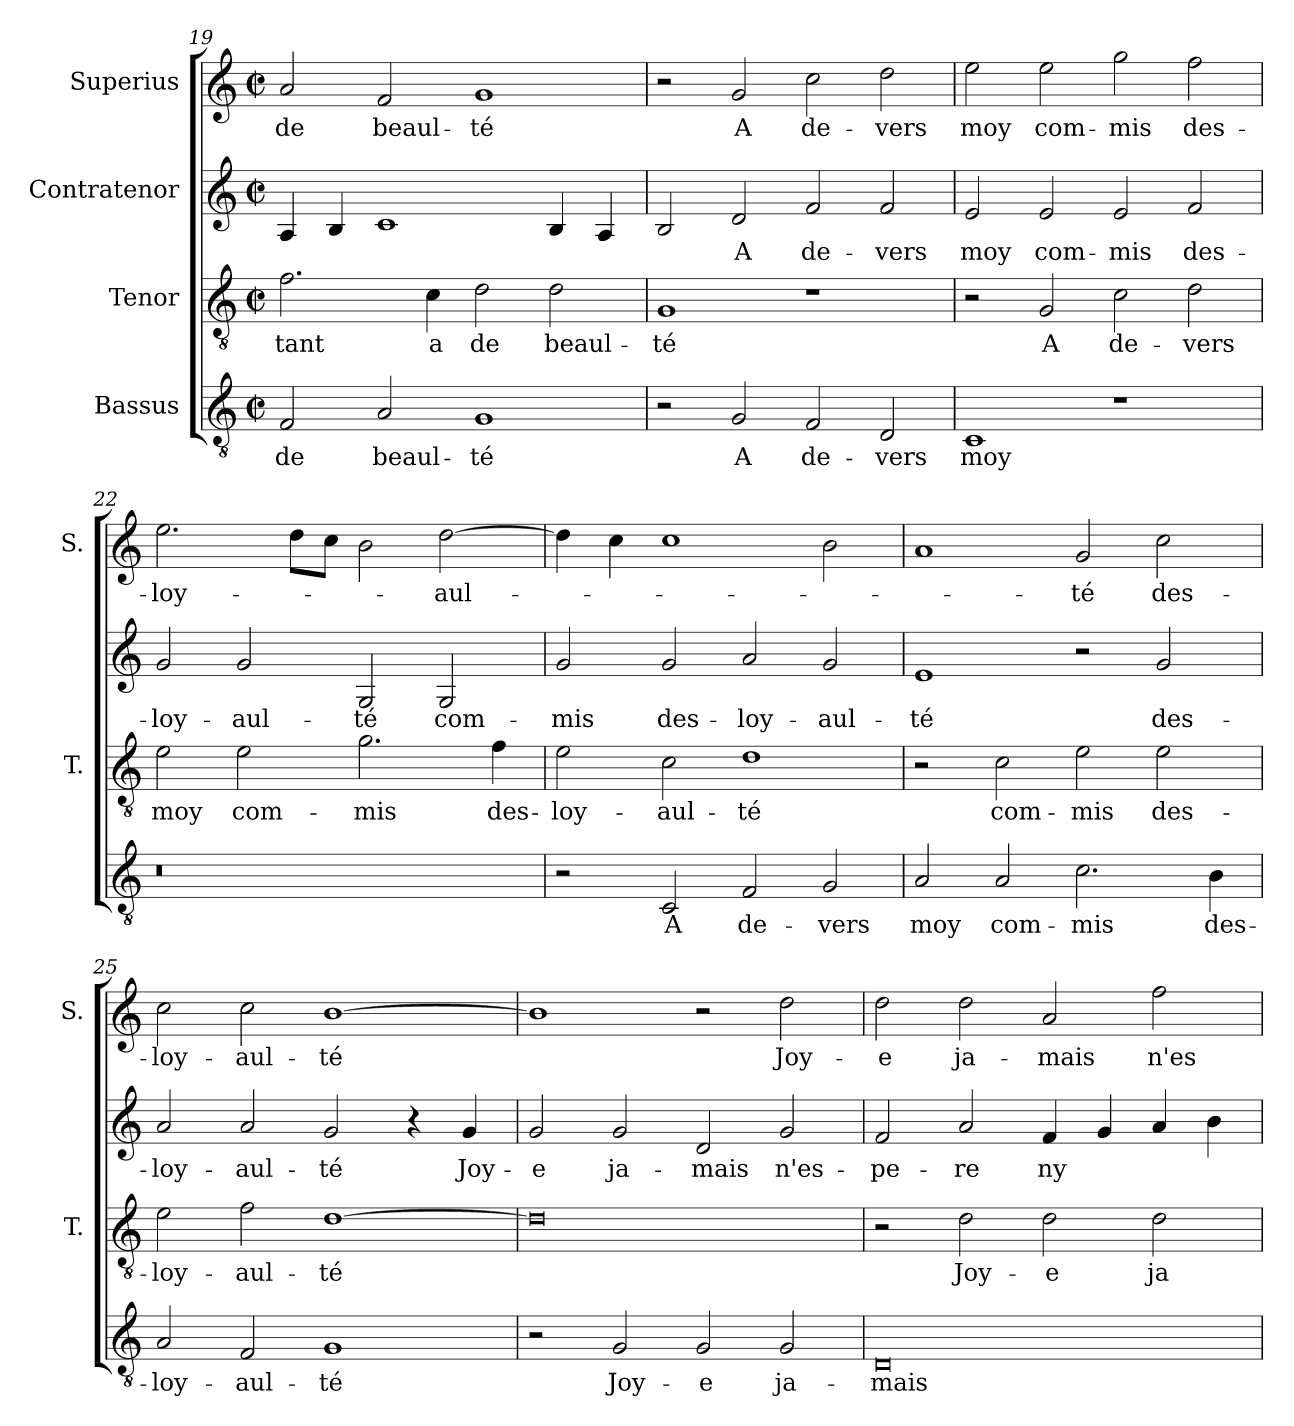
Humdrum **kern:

**kern	**text	**kern	**text	**kern	**text	**kern	**text
*part4	*part4	*part3	*part3	*part2	*part2	*part1	*part1
*staff4	*staff4	*staff3	*staff3	*staff2	*staff2	*staff1	*staff1
*I"Bassus	*	*I"Tenor	*	*I"Contratenor	*	*I"Superius	*
*	*	*I'T.	*	*	*	*I'S.	*
*clefGv2	*	*clefGv2	*	*clefG2	*	*clefG2	*
*k[]	*	*k[]	*	*k[]	*	*k[]	*
*C:	*	*C:	*	*C:	*	*C:	*
*M2/2	*	*M2/2	*	*M2/2	*	*M2/2	*
*met(c|)	*	*met(c|)	*	*met(c|)	*	*met(c|)	*
=19	=19	=19	=19	=19	=19	=19	=19
2F/	de	2.f\	tant	4A/	.	2a/	de
.	.	.	.	4B/	.	.	.
2A/	beaul-	.	.	1c/	.	2f/	beaul-
.	.	4c\	a	.	.	.	.
1G/	-té	2d\	de	.	.	1g/	-té
.	.	2d\	beaul-	4B/	.	.	.
.	.	.	.	4A/	.	.	.
!!LO:LB:g=z
=20	=20	=20	=20	=20	=20	=20	=20
2r	.	1G/	-té	2B/	.	2r	.
2G/	A	.	.	2d/	A	2g/	A
2F/	de-	1r	.	2f/	de-	2cc\	de-
2D/	-vers	.	.	2f/	-vers	2dd\	-vers
=21	=21	=21	=21	=21	=21	=21	=21
1C/	moy	2r	.	2e/	moy	2ee\	moy
.	.	2G/	A	2e/	com-	2ee\	com-
1r	.	2c\	de-	2e/	-mis	2gg\	-mis
.	.	2d\	-vers	2f/	des-	2ff\	des-
=22	=22	=22	=22	=22	=22	=22	=22
!LO:N:vis=0	!	!	!	!	!	!	!
1r	.	2e\	moy	2g/	-loy-	2.ee\	-loy-
.	.	2e\	com-	2g/	-aul-	.	.
.	.	.	.	.	.	8dd\L	.
.	.	.	.	.	.	8cc\J	.
1ryy	.	2.g\	-mis	2G/	-té	2b\	.
.	.	.	.	2G/	com-	[2dd\	-aul-
.	.	4f\	des-	.	.	.	.
=23	=23	=23	=23	=23	=23	=23	=23
2r	.	2e\	-loy-	2g/	-mis	4dd\]	.
.	.	.	.	.	.	4cc\	.
2C/	A	2c\	-aul-	2g/	des-	1cc\	.
2F/	de-	1d\	-té	2a/	-loy-	.	.
2G/	-vers	.	.	2g/	-aul-	2b\	.
=24	=24	=24	=24	=24	=24	=24	=24
2A/	moy	2r	.	1e/	-té	1a/	.
2A/	com-	2c\	com-	.	.	.	.
2.c\	-mis	2e\	-mis	2r	.	2g/	-té
.	.	2e\	des-	2g/	des-	2cc\	des-
4B\	des-	.	.	.	.	.	.
!!LO:LB:g=z
=25	=25	=25	=25	=25	=25	=25	=25
2A/	-loy-	2e\	-loy-	2a/	-loy-	2cc\	-loy-
2F/	-aul-	2f\	-aul-	2a/	-aul-	2cc\	-aul-
1G/	-té	[1d\	-té	2g/	-té	[1b\	-té
.	.	.	.	4r	.	.	.
.	.	.	.	4g/	Joy-	.	.
=26	=26	=26	=26	=26	=26	=26	=26
2r	.	0d\]	.	2g/	-e	1b\]	.
2G/	Joy-	.	.	2g/	ja-	.	.
2G/	-e	.	.	2d/	-mais	2r	.
2G/	ja-	.	.	2g/	n'es-	2dd\	Joy-
=27	=27	=27	=27	=27	=27	=27	=27
0D/	-mais	2r	.	2f/	-pe-	2dd\	-e
.	.	2d\	Joy-	2a/	-re	2dd\	ja-
.	.	2d\	-e	4f/	ny	2a/	-mais
.	.	.	.	4g/	.	.	.
.	.	2d\	ja-	4a/	.	2ff\	n'es-
.	.	.	.	4b\	.	.	.
=	=	=	=	=	=	=	=
*-	*-	*-	*-	*-	*-	*-	*-
